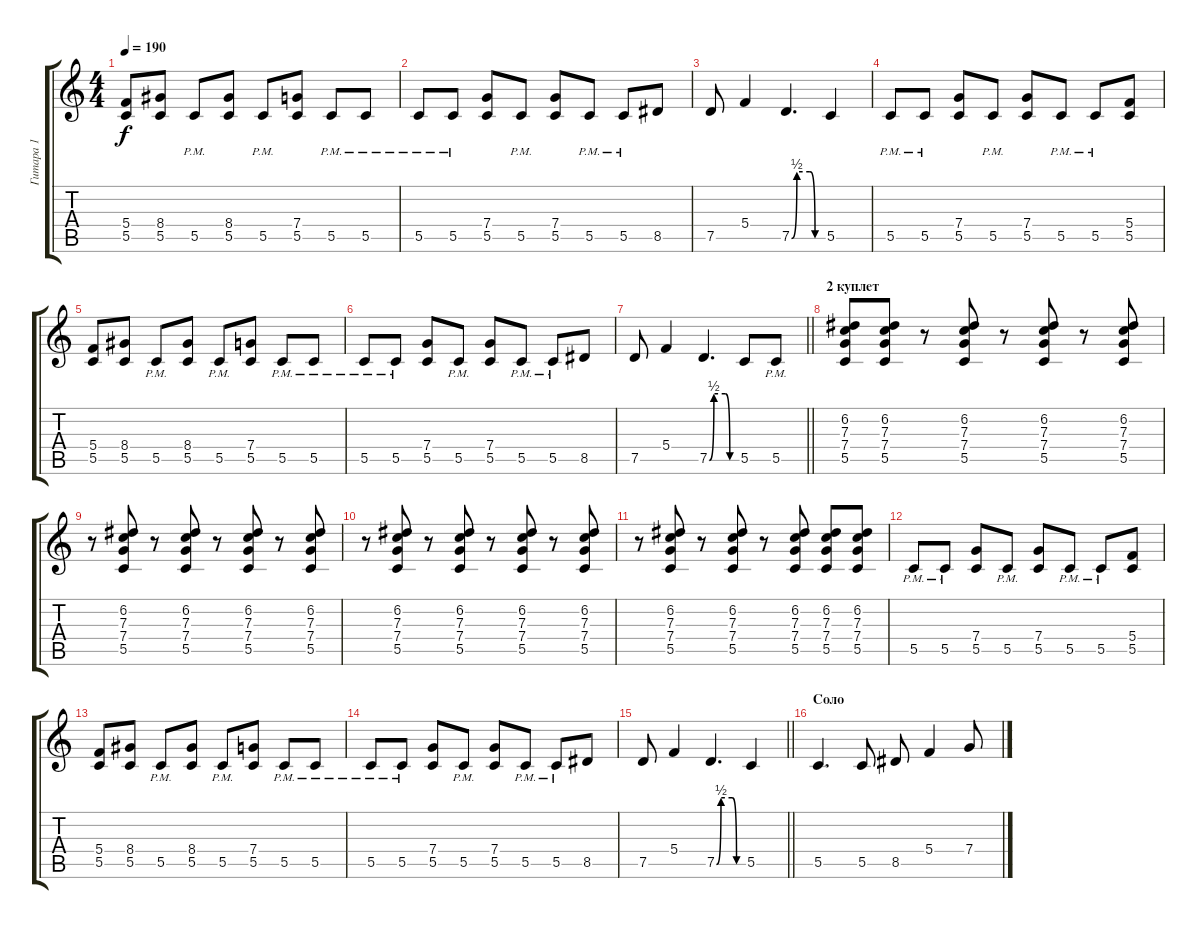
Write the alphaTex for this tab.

\track ("Гитара 1" "Гитара 1") {instrument distortionguitar}
\staff {score tabs}
\tuning (D4 A3 F3 C3 G2 D2) {hide}
\ts (4 4)
\tempo 190
\clef g2
\ks c
(5.4 5.5).8{dy f} (8.4 5.5).8 5.5{pm}.8 (8.4 5.5).8 5.5{pm}.8 (7.4 5.5).8 5.5{pm}.8 5.5{pm}.8 |
5.5{pm}.8 5.5{pm}.8 (7.4 5.5).8 5.5{pm}.8 (7.4 5.5).8 5.5{pm}.8 5.5{pm}.8 8.5.8 |
7.5.8 5.4.4 7.5{be (custom 0 0 10 2 35 2 45 0 60 0)}.4{d} 5.5.4 |
5.5{pm}.8 5.5{pm}.8 (7.4 5.5).8 5.5{pm}.8 (7.4 5.5).8 5.5{pm}.8 5.5{pm}.8 (5.4 5.5).8 |
(5.4 5.5).8 (8.4 5.5).8 5.5{pm}.8 (8.4 5.5).8 5.5{pm}.8 (7.4 5.5).8 5.5{pm}.8 5.5{pm}.8 |
5.5{pm}.8 5.5{pm}.8 (7.4 5.5).8 5.5{pm}.8 (7.4 5.5).8 5.5{pm}.8 5.5{pm}.8 8.5.8 |
\barLineRight lightlight
7.5.8 5.4.4 7.5{be (custom 0 0 10 2 35 2 45 0 60 0)}.4{d} 5.5.8 5.5{pm}.8 |
\section ("" "2 куплет")
(6.2 7.3 7.4 5.5).8{instrument electricguitarclean} (6.2 7.3 7.4 5.5).8 r.8 (6.2 7.3 7.4 5.5).8 r.8 (6.2 7.3 7.4 5.5).8 r.8 (6.2 7.3 7.4 5.5).8 |
r.8 (6.2 7.3 7.4 5.5).8 r.8 (6.2 7.3 7.4 5.5).8 r.8 (6.2 7.3 7.4 5.5).8 r.8 (6.2 7.3 7.4 5.5).8 |
r.8 (6.2 7.3 7.4 5.5).8 r.8 (6.2 7.3 7.4 5.5).8 r.8 (6.2 7.3 7.4 5.5).8 r.8 (6.2 7.3 7.4 5.5).8 |
r.8 (6.2 7.3 7.4 5.5).8 r.8 (6.2 7.3 7.4 5.5).8 r.8 (6.2 7.3 7.4 5.5).8 (6.2 7.3 7.4 5.5).8 (6.2 7.3 7.4 5.5).8 |
5.5{pm}.8 5.5{pm}.8 (7.4 5.5).8 5.5{pm}.8 (7.4 5.5).8 5.5{pm}.8 5.5{pm}.8 (5.4 5.5).8 |
(5.4 5.5).8 (8.4 5.5).8 5.5{pm}.8 (8.4 5.5).8 5.5{pm}.8 (7.4 5.5).8 5.5{pm}.8 5.5{pm}.8 |
5.5{pm}.8 5.5{pm}.8 (7.4 5.5).8 5.5{pm}.8 (7.4 5.5).8 5.5{pm}.8 5.5{pm}.8 8.5.8 |
\barLineRight lightlight
7.5.8 5.4.4 7.5{be (custom 0 0 10 2 35 2 45 0 60 0)}.4{d} 5.5.4 |
\section ("" "Соло")
5.5.4{d instrument overdrivenguitar} 5.5.8 8.5.8 5.4.4 7.4.8
